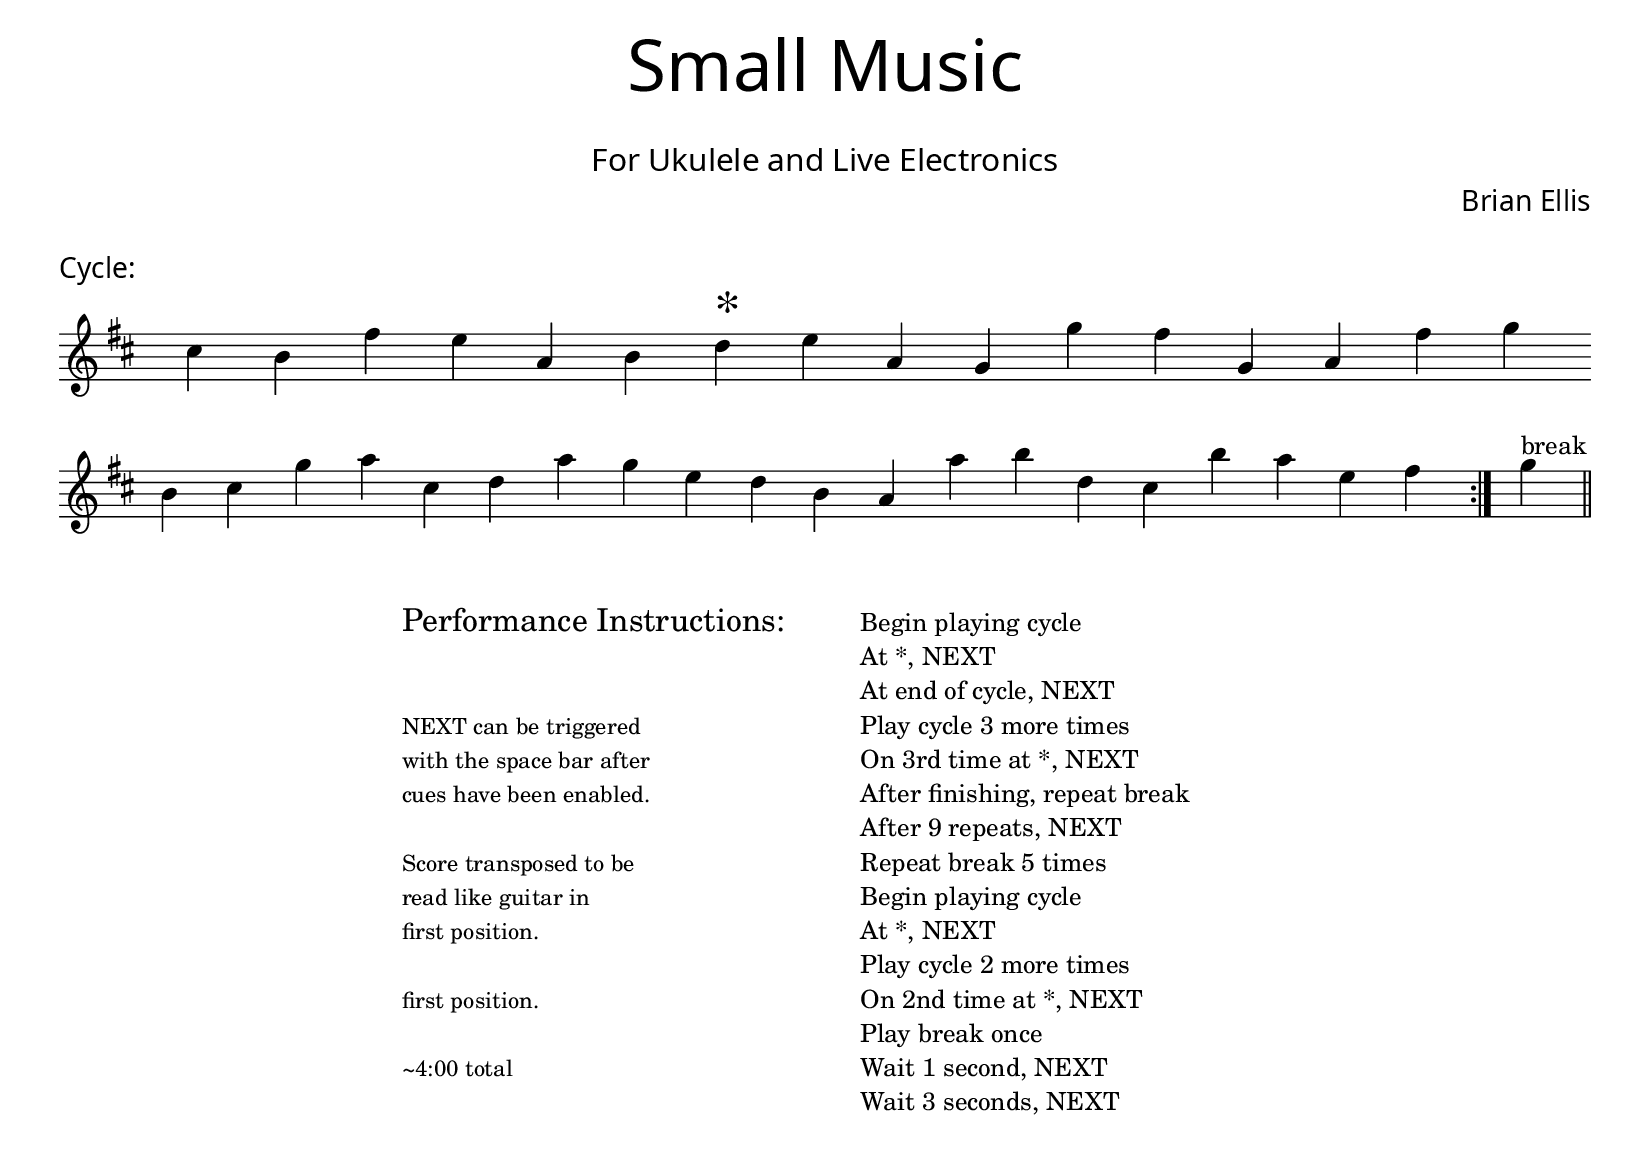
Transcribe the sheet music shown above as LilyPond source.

\version "2.18.2"
#(set-global-staff-size 22)

\paper{
  paper-width = 11\in
  paper-height = 8.5\in
  left-margin = 1\cm
  right-margin = 1\cm
  top-margin = 1\cm
  bottom-margin = 1\cm
  ragged-last-bottom = ##t
  indent = 0.0\cm
}

\header{
title =\markup { 
         \override #'(font-name . "Avenir Light")
		\fontsize #5 
         "Small Music" }
subtitle ="  "
subsubtitle =  \markup { 
         \override #'(font-name . "Avenir Light")
		\fontsize #3 
         "For Ukulele and Live Electronics" }
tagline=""
composer = \markup { 
         \override #'(font-name . "Avenir Light")
		\fontsize #1 
         "Brian Ellis" }
arranger = "   "
}


\score{
\header{
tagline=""
piece = \markup { 
         \override #'(font-name . "Avenir Light")
		\fontsize #1
         "Cycle:" }
}
\midi {}
\layout{}




\new Voice \with {
  \remove "Forbid_line_break_engraver"
}

\absolute {
\override Score.BarNumber.break-visibility = ##(#f #f #f)
	\key d \major
 \once \hide Staff.TimeSignature 
 \override Score.BarLine.stencil = ##f 
   \override Score.BarNumber.break-visibility = ##(#f #f #f) 
	\time 1/4

\key d \major cis''4 b'4 fis''4 e''4 a'4 b'4 d''4 ^\markup{\magnify #2 "*" } e''4 a'4 g'4 g''4 fis''4 g'4 a'4 fis''4 g''4 
\break
 b'4 cis''4 g''4 a''4 cis''4 d''4 a''4 g''4 e''4 d''4 b'4 a'4 a''4 b''4 d''4 cis''4 b''4 a''4 e''4 fis''4 
 \revert Score.BarLine.stencil
\bar":|."
  g''4^"break" 
\bar"||"
  

}




}



\markup{
\line{
  \hspace #30

\column{
\huge "Performance Instructions:"
" "
" "
\small "NEXT can be triggered"
\small "with the space bar after"
\small "cues have been enabled."
" "
\small "Score transposed to be"
\small "read like guitar in"
\small "first position."
" "
\small "first position."
" "
\small "~4:00 total"



}


  \hspace #6

\column{
"Begin playing cycle"
"At *, NEXT"
"At end of cycle, NEXT"
"Play cycle 3 more times"
"On 3rd time at *, NEXT"
"After finishing, repeat break"
"After 9 repeats, NEXT"
"Repeat break 5 times"
"Begin playing cycle"
"At *, NEXT"
"Play cycle 2 more times"
"On 2nd time at *, NEXT"
"Play break once"
"Wait 1 second, NEXT"
"Wait 3 seconds, NEXT"
}

}
}
\markup{
}









